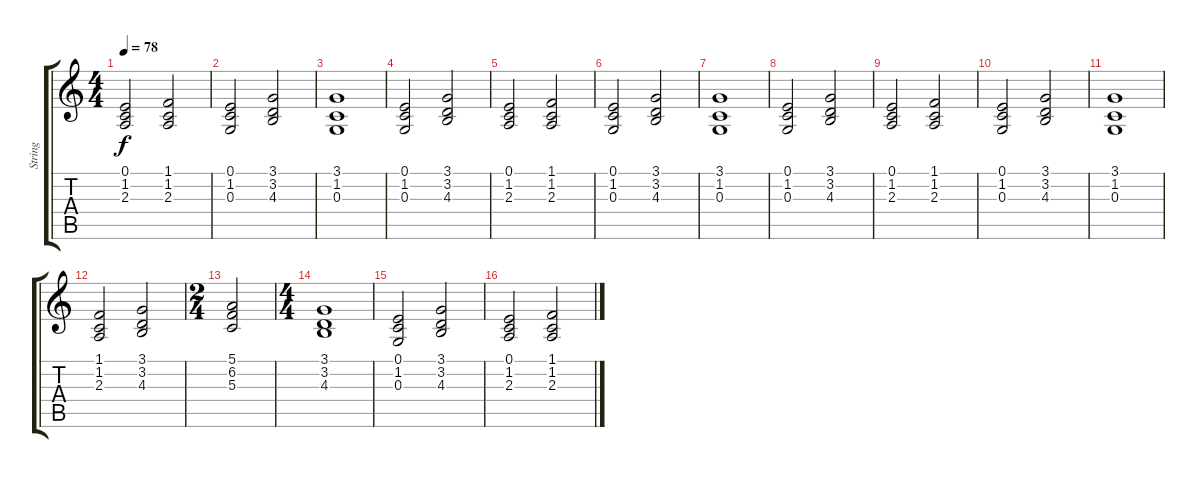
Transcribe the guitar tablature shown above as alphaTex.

\track ("String" "String") {instrument stringensemble2}
\staff {score tabs}
\tuning (E4 B3 G3 D3 A2 E2) {hide}
\ts (4 4)
\tempo 78
\clef g2
\ks c
(0.1 1.2 2.3).2{dy f} (1.1 1.2 2.3).2 |
(0.1 1.2 0.3).2 (3.1 3.2 4.3).2 |
(3.1 1.2 0.3).1 |
(0.1 1.2 0.3).2 (3.1 3.2 4.3).2 |
(0.1 1.2 2.3).2 (1.1 1.2 2.3).2 |
(0.1 1.2 0.3).2 (3.1 3.2 4.3).2 |
(3.1 1.2 0.3).1 |
(0.1 1.2 0.3).2 (3.1 3.2 4.3).2 |
(0.1 1.2 2.3).2 (1.1 1.2 2.3).2 |
(0.1 1.2 0.3).2 (3.1 3.2 4.3).2 |
(3.1 1.2 0.3).1 |
(1.1 1.2 2.3).2 (3.1 3.2 4.3).2 |
\ts (2 4)
(5.1 6.2 5.3).2 |
\ts (4 4)
(3.1 3.2 4.3).1 |
(0.1 1.2 0.3).2 (3.1 3.2 4.3).2 |
(0.1 1.2 2.3).2 (1.1 1.2 2.3).2
